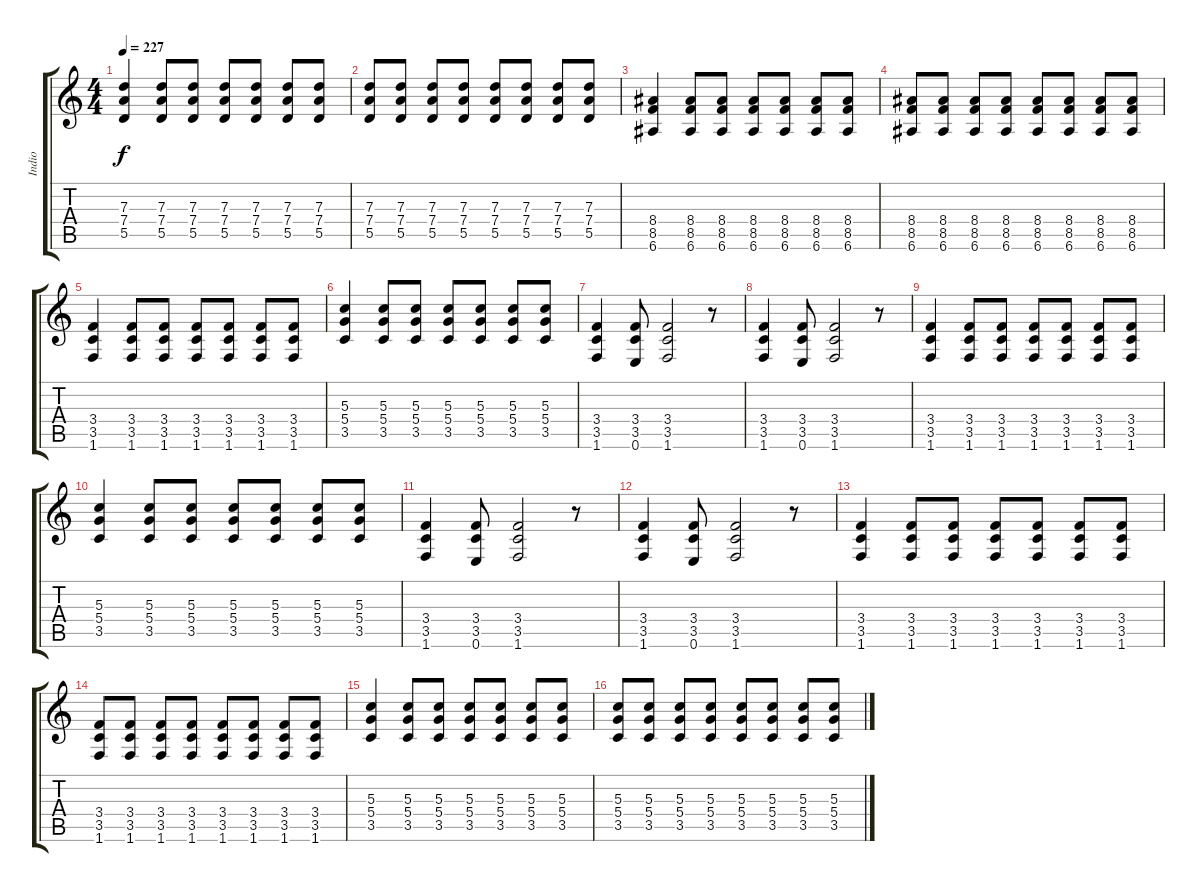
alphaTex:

\track ("Indio" "Indio") {instrument overdrivenguitar}
\staff {score tabs}
\tuning (E4 B3 G3 D3 A2 E2) {hide}
\ts (4 4)
\tempo 227
\clef g2
\ks c
(7.3 7.4 5.5).4{dy f} (7.3 7.4 5.5).8 (7.3 7.4 5.5).8 (7.3 7.4 5.5).8 (7.3 7.4 5.5).8 (7.3 7.4 5.5).8 (7.3 7.4 5.5).8 |
(7.3 7.4 5.5).8 (7.3 7.4 5.5).8 (7.3 7.4 5.5).8 (7.3 7.4 5.5).8 (7.3 7.4 5.5).8 (7.3 7.4 5.5).8 (7.3 7.4 5.5).8 (7.3 7.4 5.5).8 |
(8.4 8.5 6.6).4 (8.4 8.5 6.6).8 (8.4 8.5 6.6).8 (8.4 8.5 6.6).8 (8.4 8.5 6.6).8 (8.4 8.5 6.6).8 (8.4 8.5 6.6).8 |
(8.4 8.5 6.6).8 (8.4 8.5 6.6).8 (8.4 8.5 6.6).8 (8.4 8.5 6.6).8 (8.4 8.5 6.6).8 (8.4 8.5 6.6).8 (8.4 8.5 6.6).8 (8.4 8.5 6.6).8 |
(3.4 3.5 1.6).4 (3.4 3.5 1.6).8 (3.4 3.5 1.6).8 (3.4 3.5 1.6).8 (3.4 3.5 1.6).8 (3.4 3.5 1.6).8 (3.4 3.5 1.6).8 |
(5.3 5.4 3.5).4 (5.3 5.4 3.5).8 (5.3 5.4 3.5).8 (5.3 5.4 3.5).8 (5.3 5.4 3.5).8 (5.3 5.4 3.5).8 (5.3 5.4 3.5).8 |
(3.4 3.5 1.6).4 (3.4 3.5 0.6).8 (3.4 3.5 1.6).2 r.8 |
(3.4 3.5 1.6).4 (3.4 3.5 0.6).8 (3.4 3.5 1.6).2 r.8 |
(3.4 3.5 1.6).4 (3.4 3.5 1.6).8 (3.4 3.5 1.6).8 (3.4 3.5 1.6).8 (3.4 3.5 1.6).8 (3.4 3.5 1.6).8 (3.4 3.5 1.6).8 |
(5.3 5.4 3.5).4 (5.3 5.4 3.5).8 (5.3 5.4 3.5).8 (5.3 5.4 3.5).8 (5.3 5.4 3.5).8 (5.3 5.4 3.5).8 (5.3 5.4 3.5).8 |
(3.4 3.5 1.6).4 (3.4 3.5 0.6).8 (3.4 3.5 1.6).2 r.8 |
(3.4 3.5 1.6).4 (3.4 3.5 0.6).8 (3.4 3.5 1.6).2 r.8 |
(3.4 3.5 1.6).4 (3.4 3.5 1.6).8 (3.4 3.5 1.6).8 (3.4 3.5 1.6).8 (3.4 3.5 1.6).8 (3.4 3.5 1.6).8 (3.4 3.5 1.6).8 |
(3.4 3.5 1.6).8 (3.4 3.5 1.6).8 (3.4 3.5 1.6).8 (3.4 3.5 1.6).8 (3.4 3.5 1.6).8 (3.4 3.5 1.6).8 (3.4 3.5 1.6).8 (3.4 3.5 1.6).8 |
(5.3 5.4 3.5).4 (5.3 5.4 3.5).8 (5.3 5.4 3.5).8 (5.3 5.4 3.5).8 (5.3 5.4 3.5).8 (5.3 5.4 3.5).8 (5.3 5.4 3.5).8 |
(5.3 5.4 3.5).8 (5.3 5.4 3.5).8 (5.3 5.4 3.5).8 (5.3 5.4 3.5).8 (5.3 5.4 3.5).8 (5.3 5.4 3.5).8 (5.3 5.4 3.5).8 (5.3 5.4 3.5).8
